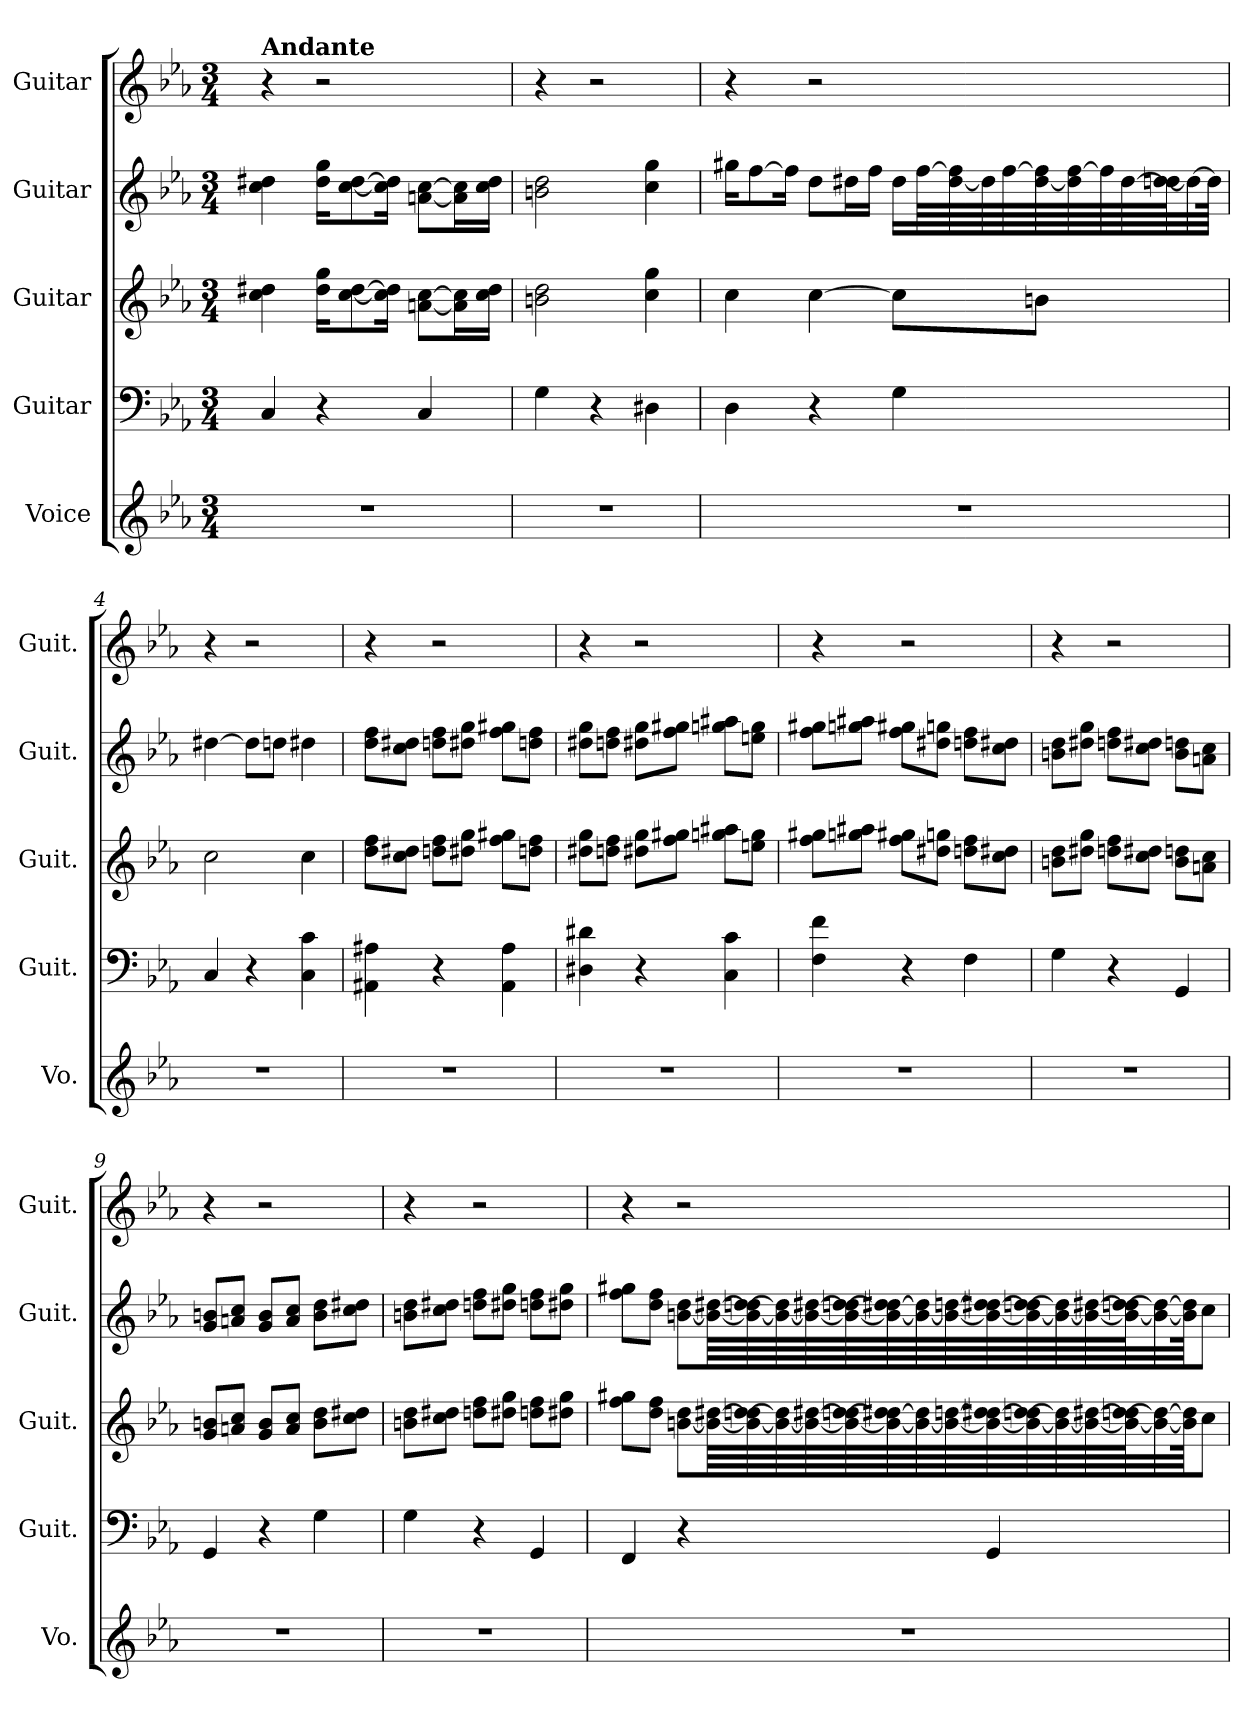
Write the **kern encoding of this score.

**kern	**kern	**kern	**kern	**kern
*part5	*part4	*part3	*part2	*part1
*staff5	*staff4	*staff3	*staff2	*staff1
*I"Voice	*I"Guitar	*I"Guitar	*I"Guitar	*I"Guitar
*I'Vo.	*I'Guit.	*I'Guit.	*I'Guit.	*I'Guit.
*clefG2	*clefF4	*clefG2	*clefG2	*clefG2
*k[b-e-a-]	*k[b-e-a-]	*k[b-e-a-]	*k[b-e-a-]	*k[b-e-a-]
*M3/4	*M3/4	*M3/4	*M3/4	*M3/4
=1	=1	=1	=1	=1
!	!	!	!	!LO:TX:a:B:t=Andante
2.r	4C/	4cc\ 4dd#X\	4cc\ 4dd#X\	4r
.	4r	16dd#\ 16gg\KL	16dd#\ 16gg\KL	2r
.	.	[8cc\ [8dd#\	[8cc\ [8dd#\	.
.	.	16cc\] 16dd#\]Jk	16cc\] 16dd#\]Jk	.
.	4C/	[8an\ [8cc\L	[8an\ [8cc\L	.
.	.	16a\] 16cc\]L	16a\] 16cc\]L	.
.	.	16cc\ 16dd#\JJ	16cc\ 16dd#\JJ	.
=2	=2	=2	=2	=2
2.r	4G\	2bn\ 2dd\	2bn\ 2dd\	4r
.	4r	.	.	2r
.	4D#X\	4cc\ 4gg\	4cc\ 4gg\	.
=3	=3	=3	=3	=3
2.r	4D\	4cc\	16gg#X\KL	4r
.	.	.	[8ff\	.
.	.	.	16ff\Jk]	.
.	4r	[4cc\	8dd\L	2r
.	.	.	16dd#X\L	.
.	.	.	16ff\JJ	.
.	4G\	8cc\L]	16dd#\LL	.
.	.	.	[64ff\LL	.
.	.	.	[64dd#\ 64ff\]	.
.	.	.	64dd#\]	.
.	.	.	[64ff\	.
.	.	8bn\J	[64dd#\ 64ff\]	.
.	.	.	64dd#\] [64ff\	.
.	.	.	64ff\]	.
.	.	.	[64dd#\	.
.	.	.	[64ddn\ 64dd#\]J	.
.	.	.	32dd\_	.
.	.	.	64dd\JJJk]	.
!!LO:LB:g=z
=4	=4	=4	=4	=4
2.r	4C/	2cc\	[4dd#X\	4r
.	4r	.	8dd#\L]	2r
.	.	.	8ddn\J	.
.	4C\ 4c\	4cc\	4dd#X\	.
=5	=5	=5	=5	=5
2.r	4AA#X\ 4A#X\	8dd\ 8ff\L	8dd\ 8ff\L	4r
.	.	8cc\ 8dd#X\J	8cc\ 8dd#X\J	.
.	4r	8ddn\ 8ff\L	8ddn\ 8ff\L	2r
.	.	8dd#X\ 8gg\J	8dd#X\ 8gg\J	.
.	4AA#\ 4A#\	8ff\ 8gg#X\L	8ff\ 8gg#X\L	.
.	.	8ddn\ 8ff\J	8ddn\ 8ff\J	.
=6	=6	=6	=6	=6
2.r	4D#X\ 4d#X\	8dd#X\ 8gg\L	8dd#X\ 8gg\L	4r
.	.	8ddn\ 8ff\J	8ddn\ 8ff\J	.
.	4r	8dd#X\ 8gg\L	8dd#X\ 8gg\L	2r
.	.	8ff\ 8gg#X\J	8ff\ 8gg#X\J	.
.	4C\ 4c\	8ggn\ 8aa#X\L	8ggn\ 8aa#X\L	.
.	.	8een\ 8gg\J	8een\ 8gg\J	.
=7	=7	=7	=7	=7
2.r	4F\ 4f\	8ff\ 8gg#X\L	8ff\ 8gg#X\L	4r
.	.	8ggn\ 8aa#X\J	8ggn\ 8aa#X\J	.
.	4r	8ff\ 8gg#X\L	8ff\ 8gg#X\L	2r
.	.	8dd#X\ 8ggn\J	8dd#X\ 8ggn\J	.
.	4F\	8ddn\ 8ff\L	8ddn\ 8ff\L	.
.	.	8cc\ 8dd#X\J	8cc\ 8dd#X\J	.
!!LO:PB:g=z
=8	=8	=8	=8	=8
2.r	4G\	8bn\ 8dd\L	8bn\ 8dd\L	4r
.	.	8dd#X\ 8gg\J	8dd#X\ 8gg\J	.
.	4r	8ddn\ 8ff\L	8ddn\ 8ff\L	2r
.	.	8cc\ 8dd#X\J	8cc\ 8dd#X\J	.
.	4GG/	8b\ 8ddn\L	8b\ 8ddn\L	.
.	.	8an\ 8cc\J	8an\ 8cc\J	.
=9	=9	=9	=9	=9
2.r	4GG/	8g/ 8bn/L	8g/ 8bn/L	4r
.	.	8an/ 8cc/J	8an/ 8cc/J	.
.	4r	8g/ 8b/L	8g/ 8b/L	2r
.	.	8a/ 8cc/J	8a/ 8cc/J	.
.	4G\	8b\ 8dd\L	8b\ 8dd\L	.
.	.	8cc\ 8dd#X\J	8cc\ 8dd#X\J	.
=10	=10	=10	=10	=10
2.r	4G\	8bn\ 8dd\L	8bn\ 8dd\L	4r
.	.	8cc\ 8dd#X\J	8cc\ 8dd#X\J	.
.	4r	8ddn\ 8ff\L	8ddn\ 8ff\L	2r
.	.	8dd#X\ 8gg\J	8dd#X\ 8gg\J	.
.	4GG/	8ddn\ 8ff\L	8ddn\ 8ff\L	.
.	.	8dd#X\ 8gg\J	8dd#X\ 8gg\J	.
!!LO:LB:g=z
=11	=11	=11	=11	=11
2.r	4FF/	8ff\ 8gg#X\L	8ff\ 8gg#X\L	4r
.	.	8dd\ 8ff\J	8dd\ 8ff\J	.
.	4r	[8bn\ 8dd\L	[8bn\ 8dd\L	2r
.	.	64b\_ [64dd#X\LLL	64b\_ [64dd#X\LLL	.
.	.	64b\_ [64ddn\ 64dd#\]	64b\_ [64ddn\ 64dd#\]	.
.	.	64b\_ 64dd\]	64b\_ 64dd\]	.
.	.	64b\_ [64dd#X\	64b\_ [64dd#X\	.
.	.	64b\_ [64ddn\ 64dd#\]	64b\_ [64ddn\ 64dd#\]	.
.	.	64b\_ 64dd\] [64dd#X\	64b\_ 64dd\] [64dd#X\	.
.	.	64b\_ 64dd#\]	64b\_ 64dd#\]	.
.	.	64b\_ [64ddn\	64b\_ [64ddn\	.
.	4GG/	64b\_ 64dd\] [64dd#X\	64b\_ 64dd\] [64dd#X\	.
.	.	64b\_ [64ddn\ 64dd#\]	64b\_ [64ddn\ 64dd#\]	.
.	.	64b\_ 64dd\]	64b\_ 64dd\]	.
.	.	64b\_ [64dd#X\	64b\_ [64dd#X\	.
.	.	64b\_ [64ddn\ 64dd#\]J	64b\_ [64ddn\ 64dd#\]J	.
.	.	32b\_ 32dd\_	32b\_ 32dd\_	.
.	.	64b\] 64dd\]JJK	64b\] 64dd\]JJK	.
.	.	8cc\J	8cc\J	.
=	=	=	=	=
*-	*-	*-	*-	*-
